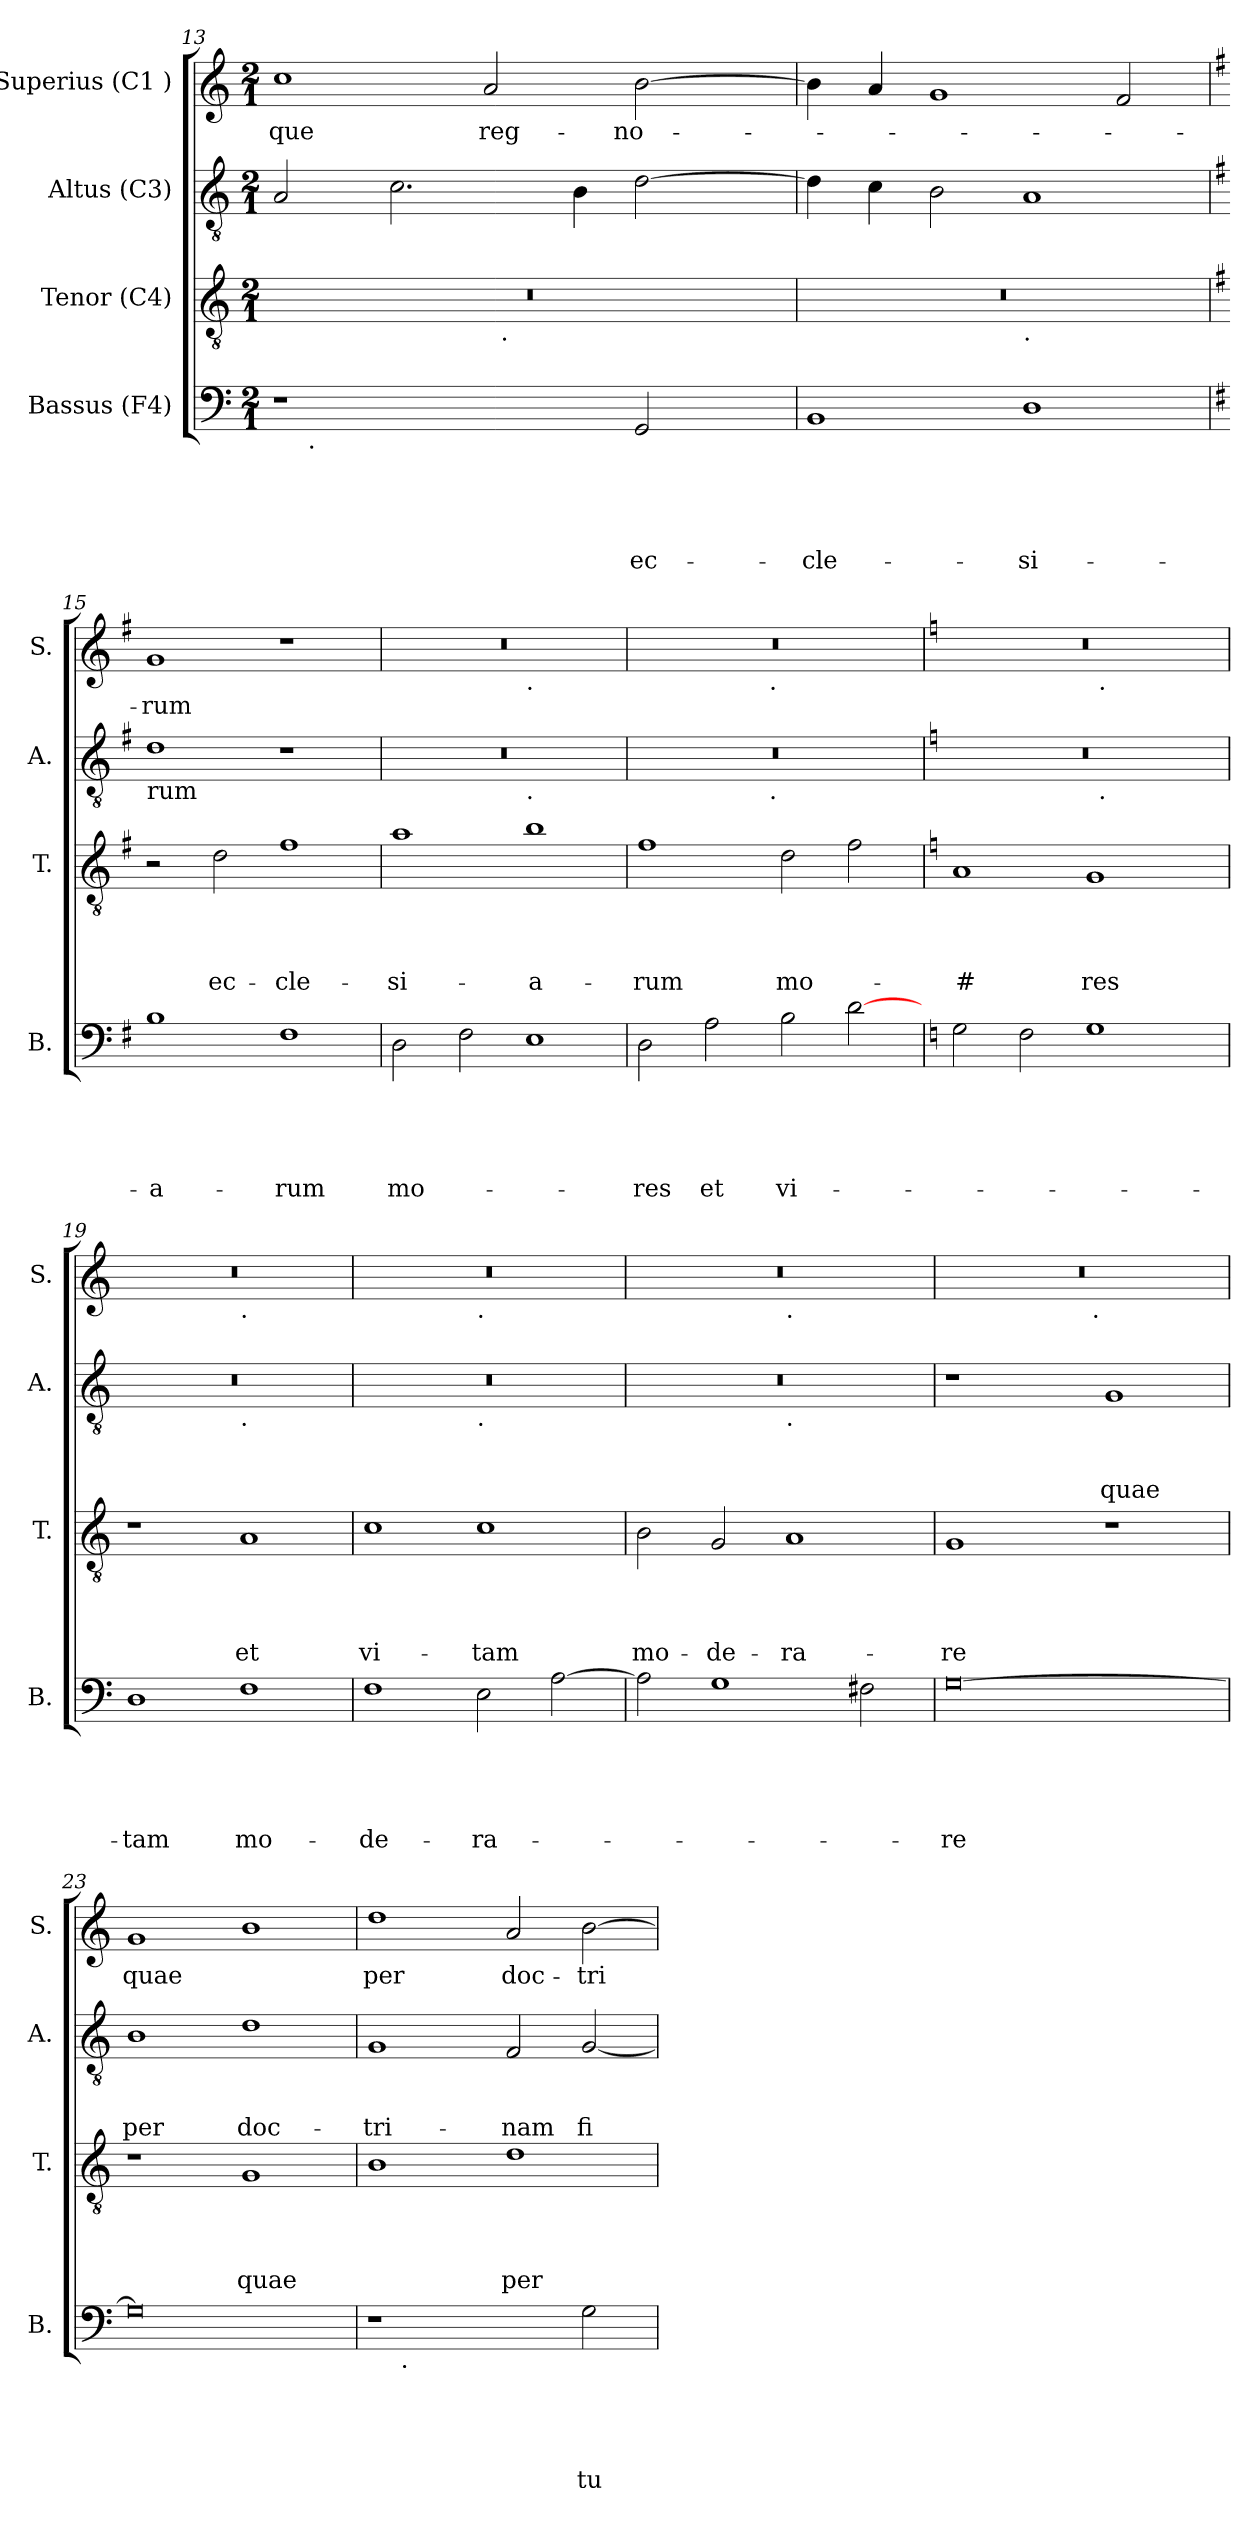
**kern	**text	**text	**text	**text	**text	**kern	**text	**text	**text	**text	**kern	**text	**text	**text	**kern	**text
*part4	*part4	*part4	*part4	*part4	*part4	*part3	*part3	*part3	*part3	*part3	*part2	*part2	*part2	*part2	*part1	*part1
*staff4	*staff4	*staff4	*staff4	*staff4	*staff4	*staff3	*staff3	*staff3	*staff3	*staff3	*staff2	*staff2	*staff2	*staff2	*staff1	*staff1
*I"Bassus (F4)	*	*	*	*	*	*I"Tenor (C4)	*	*	*	*	*I"Altus (C3)	*	*	*	*I"Superius (C1 )	*
*I'B.	*	*	*	*	*	*I'T.	*	*	*	*	*I'A.	*	*	*	*I'S.	*
!!LO:LB:g=z
*clefF4	*	*	*	*	*	*clefGv2	*	*	*	*	*clefGv2	*	*	*	*clefG2	*
*k[]	*	*	*	*	*	*k[]	*	*	*	*	*k[]	*	*	*	*k[]	*
*C:	*	*	*	*	*	*C:	*	*	*	*	*C:	*	*	*	*C:	*
*M2/1	*	*	*	*	*	*M2/1	*	*	*	*	*M2/1	*	*	*	*M2/1	*
=13	=13	=13	=13	=13	=13	=13	=13	=13	=13	=13	=13	=13	=13	=13	=13	=13
!	!	!	!	!	!	!	!	!	!	!	!	!	!	!	!	!LO:LY:b
*^	*	*	*	*	*	*^	*	*	*	*	*	*	*	*	*	*
1r	16.ryy	.	.	.	.	.	0r	1ryy	.	.	.	.	2A/	.	.	.	1cc	-que
!	!LO:TX:b:t=.	!	!	!	!	!	!	!	!	!	!	!	!	!	!	!	!	!
.	1ryy	.	.	.	.	.	.	.	.	.	.	.	.	.	.	.	.	.
.	.	.	.	.	.	.	.	.	.	.	.	.	2.c\	.	.	.	.	.
!	!	!	!	!	!	!	!	!	!	!	!	!	!	!	!	!	!	!LO:LY:b
2ryy	.	.	.	.	.	.	.	32ryy	.	.	.	.	.	.	.	.	2a/	reg-
!	!	!	!	!	!	!	!	!LO:TX:b:t=.	!	!	!	!	!	!	!	!	!	!
.	.	.	.	.	.	.	.	2ryy	.	.	.	.	.	.	.	.	.	.
.	2ryy	.	.	.	.	.	.	.	.	.	.	.	.	.	.	.	.	.
.	.	.	.	.	.	.	.	.	.	.	.	.	4B\	.	.	.	.	.
!	!	!	!	!	!	!LO:LY:b	!	!	!	!	!	!	!	!	!	!	!	!LO:LY:b
2GG/	.	.	.	.	.	ec-	.	.	.	.	.	.	[>2d\	.	.	.	[>2b\	-no-
.	.	.	.	.	.	.	.	4...ryy	.	.	.	.	.	.	.	.	.	.
.	4ryy	.	.	.	.	.	.	.	.	.	.	.	.	.	.	.	.	.
.	8ryy	.	.	.	.	.	.	.	.	.	.	.	.	.	.	.	.	.
.	32ryy	.	.	.	.	.	.	.	.	.	.	.	.	.	.	.	.	.
=14	=14	=14	=14	=14	=14	=14	=14	=14	=14	=14	=14	=14	=14	=14	=14	=14	=14	=14
!	!	!	!	!	!	!LO:LY:b	!	!	!	!	!	!	!	!	!	!	!	!
*v	*v	*	*	*	*	*	*	*	*	*	*	*	*	*	*	*	*	*
1BB	.	.	.	.	-cle-	0r	1ryy	.	.	.	.	4d\]	.	.	.	4b\]	.
.	.	.	.	.	.	.	.	.	.	.	.	4c\	.	.	.	4a/	.
.	.	.	.	.	.	.	.	.	.	.	.	2B\	.	.	.	1g	.
!	!	!	!	!	!	!	!LO:TX:b:t=.	!	!	!	!	!	!	!	!	!	!
!	!	!	!	!	!LO:LY:b	!	!	!	!	!	!	!	!	!	!	!	!
1D	.	.	.	.	-si-	.	1ryy	.	.	.	.	1A	.	.	.	.	.
.	.	.	.	.	.	.	.	.	.	.	.	.	.	.	.	2f/	.
*	*	*	*	*	*	*v	*v	*	*	*	*	*	*	*	*	*	*
=15	=15	=15	=15	=15	=15	=15	=15	=15	=15	=15	=15	=15	=15	=15	=15	=15
*k[f#]	*	*	*	*	*	*k[f#]	*	*	*	*	*k[f#]	*	*	*	*k[f#]	*
*G:	*	*	*	*	*	*G:	*	*	*	*	*G:	*	*	*	*G:	*
*	*	*	*	*	*	*^	*	*	*	*	*	*	*	*	*	*
!	!	!	!	!	!	!	!	!	!	!	!	!LO:TX:b:t=rum	!	!	!	!	!
!	!	!	!	!	!LO:LY:b:rj	!	!	!	!	!	!	!	!	!	!	!	!LO:LY:b
*	*	*	*	*	*	*v	*v	*	*	*	*	*	*	*	*	*	*
1B	.	.	.	.	-a-	2r	.	.	.	.	1d	.	.	.	1g	-rum
!	!	!	!	!	!	!	!	!	!	!LO:LY:b	!	!	!	!	!	!
.	.	.	.	.	.	2d\	.	.	.	ec-	.	.	.	.	.	.
!	!	!	!	!	!LO:LY:b	!	!	!	!	!LO:LY:b	!	!	!	!	!	!
1F#	.	.	.	.	-rum	1f#	.	.	.	-cle-	1r	.	.	.	1r	.
=16	=16	=16	=16	=16	=16	=16	=16	=16	=16	=16	=16	=16	=16	=16	=16	=16
!	!	!	!	!	!LO:LY:b	!	!	!	!	!LO:LY:b	!	!	!	!	!	!
*	*	*	*	*	*	*	*	*	*	*	*^	*	*	*	*^	*
2D\	.	.	.	.	mo-	1a	.	.	.	-si-	0r	1ryy	.	.	.	0r	1ryy	.
2F#\	.	.	.	.	.	.	.	.	.	.	.	.	.	.	.	.	.	.
!	!	!	!	!	!	!	!	!	!	!	!	!	!	!	!	!	!LO:TX:b:t=.	!
!	!	!	!	!	!	!	!	!	!	!	!	!LO:TX:b:t=.	!	!	!	!	!	!
!	!	!	!	!	!	!	!	!	!	!LO:LY:b:rj	!	!	!	!	!	!	!	!
1E	.	.	.	.	.	1b	.	.	.	-a-	.	1ryy	.	.	.	.	1ryy	.
=17	=17	=17	=17	=17	=17	=17	=17	=17	=17	=17	=17	=17	=17	=17	=17	=17	=17	=17
!	!	!	!	!	!LO:LY:b	!	!	!	!	!LO:LY:b	!	!	!	!	!	!	!	!
2D\	.	.	.	.	-res	1f#	.	.	.	-rum	0r	2ryy	.	.	.	0r	2ryy	.
!	!	!	!	!	!LO:LY:b	!	!	!	!	!	!	!	!	!	!	!	!	!
2A\	.	.	.	.	et	.	.	.	.	.	.	4...ryy	.	.	.	.	4...ryy	.
!	!	!	!	!	!	!	!	!	!	!	!	!	!	!	!	!	!LO:TX:b:t=.	!
!	!	!	!	!	!	!	!	!	!	!	!	!LO:TX:b:t=.	!	!	!	!	!	!
.	.	.	.	.	.	.	.	.	.	.	.	1ryy	.	.	.	.	1ryy	.
!	!	!	!	!	!LO:LY:b	!	!	!	!	!LO:LY:b	!	!	!	!	!	!	!	!
2B\	.	.	.	.	vi-	2d\	.	.	.	mo-	.	.	.	.	.	.	.	.
[<2d\	.	.	.	.	.	2f#\	.	.	.	.	.	.	.	.	.	.	.	.
.	.	.	.	.	.	.	.	.	.	.	.	32ryy	.	.	.	.	32ryy	.
!!LO:LB:g=z	!!
=18	=18	=18	=18	=18	=18	=18	=18	=18	=18	=18	=18	=18	=18	=18	=18	=18	=18	=18
*k[]	*	*	*	*	*	*k[]	*	*	*	*	*k[]	*	*	*	*	*k[]	*	*
*C:	*	*	*	*	*	*C:	*	*	*	*	*C:	*	*	*	*	*C:	*	*
!	!	!	!	!	!	!	!	!	!	!LO:LY:b	!	!	!	!	!	!	!	!
2G\	.	.	.	.	.	1A	.	.	.	-#	0r	1ryy	.	.	.	0r	1ryy	.
2F\	.	.	.	.	.	.	.	.	.	.	.	.	.	.	.	.	.	.
!	!	!	!	!	!	!	!	!	!	!LO:LY:b	!	!	!	!	!	!	!	!
1G	.	.	.	.	.	1G	.	.	.	res	.	32ryy	.	.	.	.	32ryy	.
!	!	!	!	!	!	!	!	!	!	!	!	!	!	!	!	!	!LO:TX:b:t=.	!
!	!	!	!	!	!	!	!	!	!	!	!	!LO:TX:b:t=.	!	!	!	!	!	!
.	.	.	.	.	.	.	.	.	.	.	.	2ryy	.	.	.	.	2ryy	.
.	.	.	.	.	.	.	.	.	.	.	.	4...ryy	.	.	.	.	4...ryy	.
=19	=19	=19	=19	=19	=19	=19	=19	=19	=19	=19	=19	=19	=19	=19	=19	=19	=19	=19
!	!	!	!	!	!LO:LY:b	!	!	!	!	!	!	!	!	!	!	!	!	!
1D	.	.	.	.	-tam	1r	.	.	.	.	0r	1ryy	.	.	.	0r	1ryy	.
!	!	!	!	!	!	!	!	!	!	!	!	!	!	!	!	!	!LO:TX:b:t=.	!
!	!	!	!	!	!	!	!	!	!	!	!	!LO:TX:b:t=.	!	!	!	!	!	!
!	!	!	!	!	!LO:LY:b	!	!	!	!	!LO:LY:b	!	!	!	!	!	!	!	!
1F	.	.	.	.	mo-	1A	.	.	.	et	.	1ryy	.	.	.	.	1ryy	.
=20	=20	=20	=20	=20	=20	=20	=20	=20	=20	=20	=20	=20	=20	=20	=20	=20	=20	=20
!	!	!	!	!	!LO:LY:b	!	!	!	!	!LO:LY:b	!	!	!	!	!	!	!	!
1F	.	.	.	.	-de-	1c	.	.	.	vi-	0r	1ryy	.	.	.	0r	1ryy	.
!	!	!	!	!	!	!	!	!	!	!	!	!	!	!	!	!	!LO:TX:b:t=.	!
!	!	!	!	!	!	!	!	!	!	!	!	!LO:TX:b:t=.	!	!	!	!	!	!
!	!	!	!	!	!LO:LY:b	!	!	!	!	!LO:LY:b	!	!	!	!	!	!	!	!
2E\	.	.	.	.	-ra-	1c	.	.	.	-tam	.	1ryy	.	.	.	.	1ryy	.
[>2A\	.	.	.	.	.	.	.	.	.	.	.	.	.	.	.	.	.	.
=21	=21	=21	=21	=21	=21	=21	=21	=21	=21	=21	=21	=21	=21	=21	=21	=21	=21	=21
!	!	!	!	!	!	!	!	!	!	!LO:LY:b	!	!	!	!	!	!	!	!
2A\]	.	.	.	.	.	2B\	.	.	.	mo-	0r	1ryy	.	.	.	0r	1ryy	.
!	!	!	!	!	!	!	!	!	!	!LO:LY:b	!	!	!	!	!	!	!	!
1G	.	.	.	.	.	2G/	.	.	.	-de-	.	.	.	.	.	.	.	.
!	!	!	!	!	!	!	!	!	!	!	!	!	!	!	!	!	!LO:TX:b:t=.	!
!	!	!	!	!	!	!	!	!	!	!	!	!LO:TX:b:t=.	!	!	!	!	!	!
!	!	!	!	!	!	!	!	!	!	!LO:LY:b	!	!	!	!	!	!	!	!
.	.	.	.	.	.	1A	.	.	.	-ra-	.	1ryy	.	.	.	.	1ryy	.
2F#\	.	.	.	.	.	.	.	.	.	.	.	.	.	.	.	.	.	.
=22	=22	=22	=22	=22	=22	=22	=22	=22	=22	=22	=22	=22	=22	=22	=22	=22	=22	=22
!	!	!	!	!	!LO:LY:b:rj	!	!	!	!	!LO:LY:b	!	!	!	!	!	!	!	!
*	*	*	*	*	*	*	*	*	*	*	*v	*v	*	*	*	*	*	*
[>0G	.	.	.	.	-re	1G	.	.	.	-re	1r	.	.	.	0r	2ryy	.
.	.	.	.	.	.	.	.	.	.	.	.	.	.	.	.	4...ryy	.
!	!	!	!	!	!	!	!	!	!	!	!	!	!	!	!	!LO:TX:b:t=.	!
.	.	.	.	.	.	.	.	.	.	.	.	.	.	.	.	1ryy	.
!	!	!	!	!	!	!	!	!	!	!	!	!	!	!LO:LY:b	!	!	!
.	.	.	.	.	.	1r	.	.	.	.	1G	.	.	-quae	.	.	.
.	.	.	.	.	.	.	.	.	.	.	.	.	.	.	.	32ryy	.
=23	=23	=23	=23	=23	=23	=23	=23	=23	=23	=23	=23	=23	=23	=23	=23	=23	=23
!	!	!	!	!	!	!	!	!	!	!	!	!	!	!LO:LY:b	!	!	!LO:LY:b
*	*	*	*	*	*	*	*	*	*	*	*	*	*	*	*v	*v	*
0G]	.	.	.	.	.	1r	.	.	.	.	1B	.	.	per	1g	quae
!	!	!	!	!	!	!	!	!	!	!LO:LY:b	!	!	!	!LO:LY:b	!	!
.	.	.	.	.	.	1G	.	.	.	quae	1d	.	.	doc-	1b	.
!!LO:PB:g=z
=24	=24	=24	=24	=24	=24	=24	=24	=24	=24	=24	=24	=24	=24	=24	=24	=24
!	!	!	!	!	!	!	!	!	!	!	!	!	!	!LO:LY:b	!	!LO:LY:b
*^	*	*	*	*	*	*	*	*	*	*	*	*	*	*	*	*
1r	8ryy	.	.	.	.	.	1B	.	.	.	.	1G	.	.	-tri-	1dd	per
!	!LO:TX:b:t=.	!	!	!	!	!	!	!	!	!	!	!	!	!	!	!	!
.	1...ryy	.	.	.	.	.	.	.	.	.	.	.	.	.	.	.	.
!	!	!	!	!	!	!	!	!	!	!	!LO:LY:b	!	!	!	!LO:LY:b	!	!LO:LY:b
2ryy	.	.	.	.	.	.	1d	.	.	.	per	2F/	.	.	-nam	2a/	doc-
!	!	!	!	!	!	!LO:LY:b	!	!	!	!	!	!	!	!	!LO:LY:b	!	!LO:LY:b
2G\	.	.	.	.	.	tu-	.	.	.	.	.	[<2G/	.	.	fi-	[>2b\	-tri-
*v	*v	*	*	*	*	*	*	*	*	*	*	*	*	*	*	*	*
=	=	=	=	=	=	=	=	=	=	=	=	=	=	=	=	=
*-	*-	*-	*-	*-	*-	*-	*-	*-	*-	*-	*-	*-	*-	*-	*-	*-
